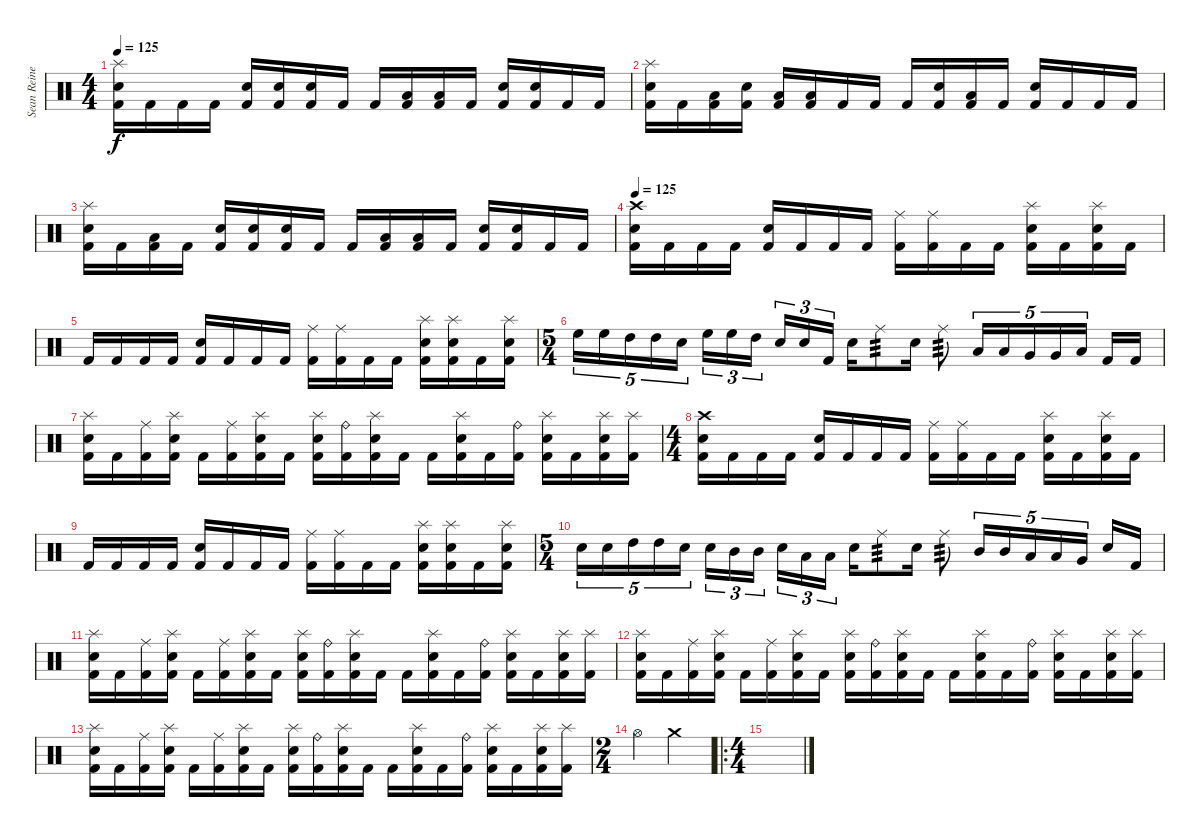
\track ("Sean Reinert" "Sean Reine") {instrument percussion}
\staff {score}
\articulation defaults
\ts (4 4)
\tempo 125
\clef neutral
\ks c
("Kick (hit) 2" "Electric Snare (hit)" "Splash (hit)").16{dy f} "Kick (hit) 2".16 "Kick (hit) 2".16 "Kick (hit) 2".16 ("Kick (hit) 2" "Electric Snare (hit)").16 ("Kick (hit) 2" "Electric Snare (hit)").16 ("Kick (hit) 2" "Electric Snare (hit)").16 "Kick (hit) 2".16 "Kick (hit) 2".16 ("Kick (hit) 2" "Low Tom (hit)").16 ("Kick (hit) 2" "Low Tom (hit)").16 "Kick (hit) 2".16 ("Kick (hit) 2" "Electric Snare (hit)").16 ("Kick (hit) 2" "Electric Snare (hit)").16 "Kick (hit) 2".16 "Kick (hit) 2".16 |
("Kick (hit) 2" "Electric Snare (hit)" "Splash (hit)").16 "Kick (hit) 2".16 ("Kick (hit) 2" "Low Tom (hit)").16 ("Kick (hit) 2" "Electric Snare (hit)").16 ("Kick (hit) 2" "Low Tom (hit)").16 ("Kick (hit) 2" "Low Tom (hit)").16 "Kick (hit) 2".16 "Kick (hit) 2".16 "Kick (hit) 2".16 ("Kick (hit) 2" "Electric Snare (hit)").16 ("Kick (hit) 2" "Low Tom (hit)").16 "Kick (hit) 2".16 ("Kick (hit) 2" "Electric Snare (hit)").16 "Kick (hit) 2".16 "Kick (hit) 2".16 "Kick (hit) 2".16 |
("Kick (hit) 2" "Electric Snare (hit)" "Splash (hit)").16 "Kick (hit) 2".16 ("Kick (hit) 2" "Low Tom (hit)").16 "Kick (hit) 2".16 ("Kick (hit) 2" "Electric Snare (hit)").16 ("Kick (hit) 2" "Electric Snare (hit)").16 ("Kick (hit) 2" "Electric Snare (hit)").16 "Kick (hit) 2".16 "Kick (hit) 2".16 ("Kick (hit) 2" "Low Tom (hit)").16 ("Kick (hit) 2" "Low Tom (hit)").16 "Kick (hit) 2".16 ("Kick (hit) 2" "Electric Snare (hit)").16 ("Kick (hit) 2" "Electric Snare (hit)").16 "Kick (hit) 2".16 "Kick (hit) 2".16 |
\tempo 125
("Kick (hit) 2" "Electric Snare (hit)" "Crash high (hit)").16 "Kick (hit) 2".16 "Kick (hit) 2".16 "Kick (hit) 2".16 ("Kick (hit) 2" "Electric Snare (hit)").16 "Kick (hit) 2".16 "Kick (hit) 2".16 "Kick (hit) 2".16 ("Kick (hit) 2" "Ride (middle)").16 ("Kick (hit) 2" "Ride (middle)").16 "Kick (hit) 2".16 "Kick (hit) 2".16 ("Kick (hit) 2" "Electric Snare (hit)" "Splash (hit)").16 "Kick (hit) 2".16 ("Kick (hit) 2" "Electric Snare (hit)" "Splash (hit)").16 "Kick (hit) 2".16 |
"Kick (hit) 2".16 "Kick (hit) 2".16 "Kick (hit) 2".16 "Kick (hit) 2".16 ("Kick (hit) 2" "Electric Snare (hit)").16 "Kick (hit) 2".16 "Kick (hit) 2".16 "Kick (hit) 2".16 ("Kick (hit) 2" "Ride (middle)").16 ("Kick (hit) 2" "Ride (middle)").16 "Kick (hit) 2".16 "Kick (hit) 2".16 ("Kick (hit) 2" "Electric Snare (hit)" "Splash (hit)").16 ("Kick (hit) 2" "Electric Snare (hit)" "Splash (hit)").16 "Kick (hit) 2".16 ("Kick (hit) 2" "Electric Snare (hit)" "Splash (hit)").16 |
\ts (5 4)
"High Floor Tom (hit)".16{tu (5 4)} "High Floor Tom (hit)".16{tu (5 4)} "High Tom (hit)".16{tu (5 4)} "High Tom (hit)".16{tu (5 4)} "Electric Snare (hit)".16{tu (5 4)} "High Floor Tom (hit)".16{tu (3 2)} "High Floor Tom (hit)".16{tu (3 2)} "High Tom (hit)".16{tu (3 2)} "Electric Snare (hit)".16{tu (3 2)} "Electric Snare (hit)".16{tu (3 2)} "Kick (hit) 2".16{tu (3 2)} "Electric Snare (hit)".16 "Ride (middle)".8{tp 3} "Electric Snare (hit)".16 "Ride (middle)".8{tp 3} "Low Tom (hit)".16{tu (5 4)} "Low Tom (hit)".16{tu (5 4)} "Very Low Tom (hit)".16{tu (5 4)} "Very Low Tom (hit)".16{tu (5 4)} "Low Floor Tom (hit)".16{tu (5 4)} "Kick (hit) 2".16 "Kick (hit) 2".16 |
("Kick (hit) 2" "Electric Snare (hit)" "Splash (hit)").16 "Kick (hit) 2".16 ("Kick (hit) 2" "Ride (middle)").16 ("Kick (hit) 2" "Electric Snare (hit)" "Splash (hit)").16 "Kick (hit) 2".16 ("Kick (hit) 2" "Ride (middle)").16 ("Kick (hit) 2" "Electric Snare (hit)" "Splash (hit)").16 "Kick (hit) 2".16 ("Kick (hit) 2" "Electric Snare (hit)" "Splash (hit)").16 ("Kick (hit) 2" "Ride (bell)").16 ("Kick (hit) 2" "Electric Snare (hit)" "Splash (hit)").16 "Kick (hit) 2".16 "Kick (hit) 2".16 ("Kick (hit) 2" "Electric Snare (hit)" "Splash (hit)").16 "Kick (hit) 2".16 ("Kick (hit) 2" "Ride (bell)").16 ("Kick (hit) 2" "Electric Snare (hit)" "Splash (hit)").16 "Kick (hit) 2".16 ("Kick (hit) 2" "Electric Snare (hit)" "Splash (hit)").16 ("Kick (hit) 2" "Splash (hit)").16 |
\ts (4 4)
("Kick (hit) 2" "Electric Snare (hit)" "Crash high (hit)").16 "Kick (hit) 2".16 "Kick (hit) 2".16 "Kick (hit) 2".16 ("Kick (hit) 2" "Electric Snare (hit)").16 "Kick (hit) 2".16 "Kick (hit) 2".16 "Kick (hit) 2".16 ("Kick (hit) 2" "Ride (middle)").16 ("Kick (hit) 2" "Ride (middle)").16 "Kick (hit) 2".16 "Kick (hit) 2".16 ("Kick (hit) 2" "Electric Snare (hit)" "Splash (hit)").16 "Kick (hit) 2".16 ("Kick (hit) 2" "Electric Snare (hit)" "Splash (hit)").16 "Kick (hit) 2".16 |
"Kick (hit) 2".16 "Kick (hit) 2".16 "Kick (hit) 2".16 "Kick (hit) 2".16 ("Kick (hit) 2" "Electric Snare (hit)").16 "Kick (hit) 2".16 "Kick (hit) 2".16 "Kick (hit) 2".16 ("Kick (hit) 2" "Ride (middle)").16 ("Kick (hit) 2" "Ride (middle)").16 "Kick (hit) 2".16 "Kick (hit) 2".16 ("Kick (hit) 2" "Electric Snare (hit)" "Splash (hit)").16 ("Kick (hit) 2" "Electric Snare (hit)" "Splash (hit)").16 "Kick (hit) 2".16 ("Kick (hit) 2" "Electric Snare (hit)" "Splash (hit)").16 |
\ts (5 4)
"Electric Snare (hit)".16{tu (5 4)} "Electric Snare (hit)".16{tu (5 4)} "High Tom (hit)".16{tu (5 4)} "High Tom (hit)".16{tu (5 4)} "Electric Snare (hit)".16{tu (5 4)} "Electric Snare (hit)".16{tu (3 2)} "Mid Tom (hit)".16{tu (3 2)} "Mid Tom (hit)".16{tu (3 2)} "Electric Snare (hit)".16{tu (3 2)} "Low Tom (hit)".16{tu (3 2)} "Low Tom (hit)".16{tu (3 2)} "Electric Snare (hit)".16 "Ride (middle)".8{tp 3} "Electric Snare (hit)".16 "Ride (middle)".8{tp 3} "Mid Tom (hit)".16{tu (5 4)} "Mid Tom (hit)".16{tu (5 4)} "Low Tom (hit)".16{tu (5 4)} "Low Tom (hit)".16{tu (5 4)} "Very Low Tom (hit)".16{tu (5 4)} "Electric Snare (hit)".16 "Kick (hit) 2".16 |
("Kick (hit) 2" "Electric Snare (hit)" "Splash (hit)").16 "Kick (hit) 2".16 ("Kick (hit) 2" "Ride (middle)").16 ("Kick (hit) 2" "Electric Snare (hit)" "Splash (hit)").16 "Kick (hit) 2".16 ("Kick (hit) 2" "Ride (middle)").16 ("Kick (hit) 2" "Electric Snare (hit)" "Splash (hit)").16 "Kick (hit) 2".16 ("Kick (hit) 2" "Electric Snare (hit)" "Splash (hit)").16 ("Kick (hit) 2" "Ride (bell)").16 ("Kick (hit) 2" "Electric Snare (hit)" "Splash (hit)").16 "Kick (hit) 2".16 "Kick (hit) 2".16 ("Kick (hit) 2" "Electric Snare (hit)" "Splash (hit)").16 "Kick (hit) 2".16 ("Kick (hit) 2" "Ride (bell)").16 ("Kick (hit) 2" "Electric Snare (hit)" "Splash (hit)").16 "Kick (hit) 2".16 ("Kick (hit) 2" "Electric Snare (hit)" "Splash (hit)").16 ("Kick (hit) 2" "Splash (hit)").16 |
("Kick (hit) 2" "Electric Snare (hit)" "Splash (hit)").16 "Kick (hit) 2".16 ("Kick (hit) 2" "Ride (middle)").16 ("Kick (hit) 2" "Electric Snare (hit)" "Splash (hit)").16 "Kick (hit) 2".16 ("Kick (hit) 2" "Ride (middle)").16 ("Kick (hit) 2" "Electric Snare (hit)" "Splash (hit)").16 "Kick (hit) 2".16 ("Kick (hit) 2" "Electric Snare (hit)" "Splash (hit)").16 ("Kick (hit) 2" "Ride (bell)").16 ("Kick (hit) 2" "Electric Snare (hit)" "Splash (hit)").16 "Kick (hit) 2".16 "Kick (hit) 2".16 ("Kick (hit) 2" "Electric Snare (hit)" "Splash (hit)").16 "Kick (hit) 2".16 ("Kick (hit) 2" "Ride (bell)").16 ("Kick (hit) 2" "Electric Snare (hit)" "Splash (hit)").16 "Kick (hit) 2".16 ("Kick (hit) 2" "Electric Snare (hit)" "Splash (hit)").16 ("Kick (hit) 2" "Splash (hit)").16 |
("Kick (hit) 2" "Electric Snare (hit)" "Splash (hit)").16 "Kick (hit) 2".16 ("Kick (hit) 2" "Ride (middle)").16 ("Kick (hit) 2" "Electric Snare (hit)" "Splash (hit)").16 "Kick (hit) 2".16 ("Kick (hit) 2" "Ride (middle)").16 ("Kick (hit) 2" "Electric Snare (hit)" "Splash (hit)").16 "Kick (hit) 2".16 ("Kick (hit) 2" "Electric Snare (hit)" "Splash (hit)").16 ("Kick (hit) 2" "Ride (bell)").16 ("Kick (hit) 2" "Electric Snare (hit)" "Splash (hit)").16 "Kick (hit) 2".16 "Kick (hit) 2".16 ("Kick (hit) 2" "Electric Snare (hit)" "Splash (hit)").16 "Kick (hit) 2".16 ("Kick (hit) 2" "Ride (bell)").16 ("Kick (hit) 2" "Electric Snare (hit)" "Splash (hit)").16 "Kick (hit) 2".16 ("Kick (hit) 2" "Electric Snare (hit)" "Splash (hit)").16 ("Kick (hit) 2" "Splash (hit)").16 |
\ts (2 4)
"Hi-Hat (open)".4 "Crash medium (hit)".4 |
\ro
\ts (4 4)
